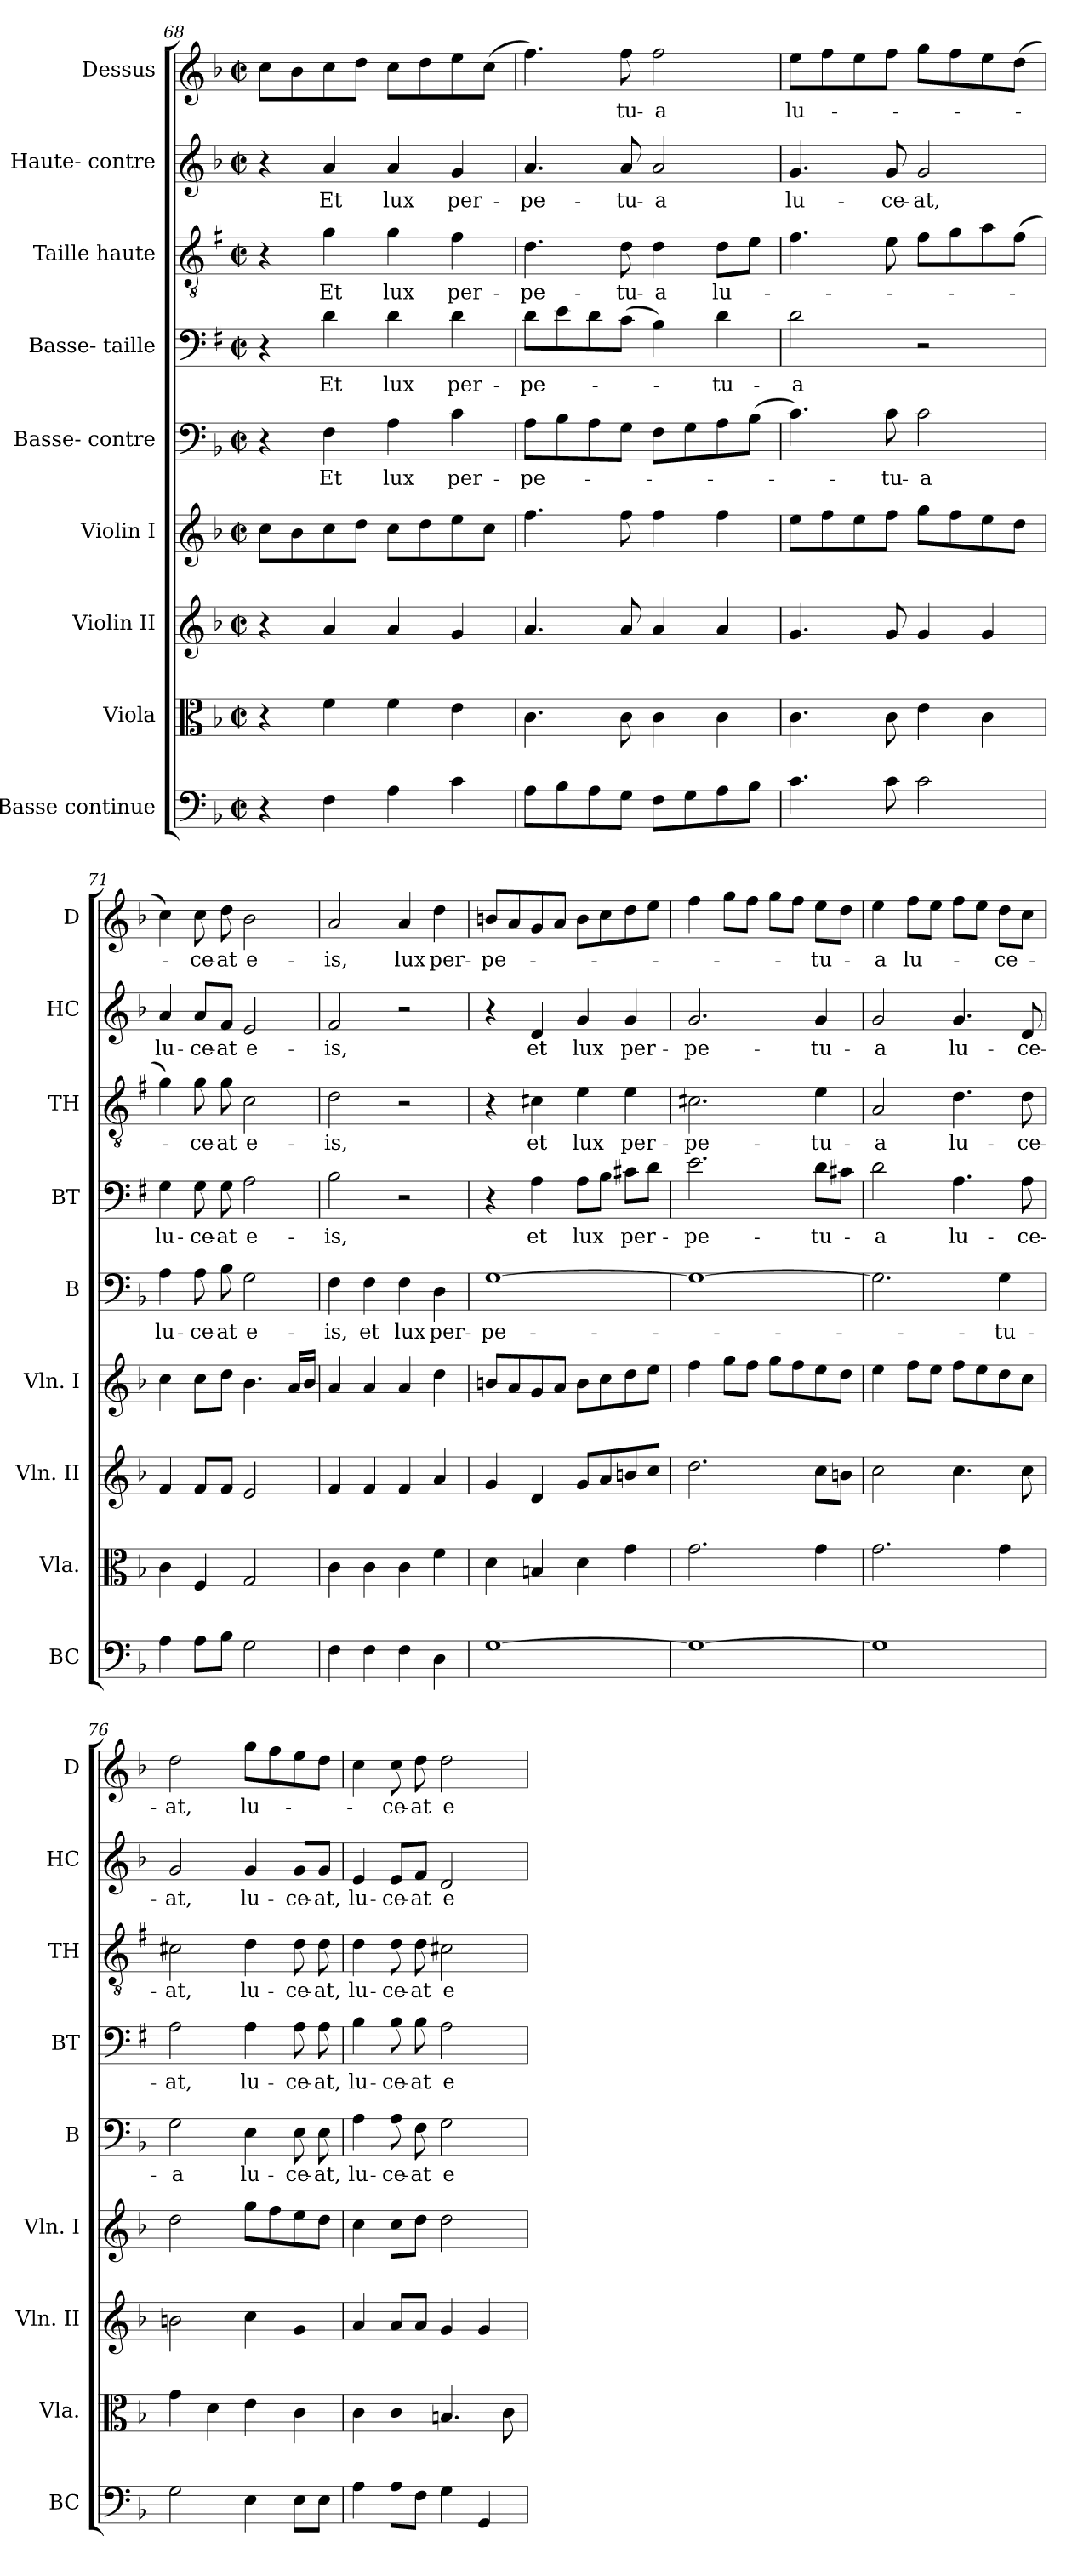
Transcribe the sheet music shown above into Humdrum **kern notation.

**kern	**kern	**kern	**kern	**kern	**text	**kern	**text	**kern	**text	**kern	**text	**kern	**text
*part9	*part8	*part7	*part6	*part5	*part5	*part4	*part4	*part3	*part3	*part2	*part2	*part1	*part1
*staff9	*staff8	*staff7	*staff6	*staff5	*staff5	*staff4	*staff4	*staff3	*staff3	*staff2	*staff2	*staff1	*staff1
*I"Basse  continue	*I"Viola	*I"Violin II	*I"Violin I	*I"Basse- contre	*	*I"Basse- taille	*	*I"Taille haute	*	*I"Haute- contre	*	*I"Dessus	*
*I'BC	*I'Vla.	*I'Vln. II	*I'Vln. I	*I'B	*	*I'BT	*	*I'TH	*	*I'HC	*	*I'D	*
*clefF4	*clefC3	*clefG2	*clefG2	*clefF4	*	*clefF4	*	*clefGv2	*	*clefG2	*	*clefG2	*
*	*	*	*	*	*	*ITrd1c2	*	*ITrd1c2	*	*	*	*	*
*k[b-]	*k[b-]	*k[b-]	*k[b-]	*k[b-]	*	*k[b-]	*	*k[b-]	*	*k[b-]	*	*k[b-]	*
*F:	*F:	*F:	*F:	*F:	*	*F:	*	*F:	*	*F:	*	*F:	*
*M2/2	*M2/2	*M2/2	*M2/2	*M2/2	*	*M2/2	*	*M2/2	*	*M2/2	*	*M2/2	*
*met(c|)	*met(c|)	*met(c|)	*met(c|)	*met(c|)	*	*met(c|)	*	*met(c|)	*	*met(c|)	*	*met(c|)	*
=68	=68	=68	=68	=68	=68	=68	=68	=68	=68	=68	=68	=68	=68
4r	4r	4r	8cc\L	4r	.	4r	.	4r	.	4r	.	8cc\L	.
.	.	.	8b-\	.	.	.	.	.	.	.	.	8b-\	.
!	!	!	!	!	!LO:LY:b	!	!LO:LY:b	!	!LO:LY:b	!	!LO:LY:b	!	!
4F\	4f\	4a/	8cc\	4F\	Et	4c\	Et	4f\	Et	4a/	Et	8cc\	.
.	.	.	8dd\J	.	.	.	.	.	.	.	.	8dd\J	.
!	!	!	!	!	!LO:LY:b	!	!LO:LY:b	!	!LO:LY:b	!	!LO:LY:b	!	!
4A\	4f\	4a/	8cc\L	4A\	lux	4c\	lux	4f\	lux	4a/	lux	8cc\L	.
.	.	.	8dd\	.	.	.	.	.	.	.	.	8dd\	.
!	!	!	!	!	!LO:LY:b	!	!LO:LY:b	!	!LO:LY:b	!	!LO:LY:b	!	!
4c\	4e\	4g/	8ee\	4c\	per-	4c\	per-	4e\	per-	4g/	per-	8ee\	.
.	.	.	8cc\J	.	.	.	.	.	.	.	.	(>8cc\J	.
=69	=69	=69	=69	=69	=69	=69	=69	=69	=69	=69	=69	=69	=69
!	!	!	!	!	!LO:LY:b	!	!LO:LY:b	!	!LO:LY:b	!	!LO:LY:b	!	!
8A\L	4.c\	4.a/	4.ff\	8A\L	-pe-	8c\L	-pe-	4.c\	-pe-	4.a/	-pe-	4.ff\)	.
8B-\	.	.	.	8B-\	.	8d\	.	.	.	.	.	.	.
8A\	.	.	.	8A\	.	8c\	.	.	.	.	.	.	.
!	!	!	!	!	!	!	!	!	!LO:LY:b	!	!LO:LY:b	!	!LO:LY:b
8G\J	8c\	8a/	8ff\	8G\J	.	(>8B-\J	.	8c\	-tu-	8a/	-tu-	8ff\	-tu-
!	!	!	!	!	!	!	!	!	!LO:LY:b	!	!LO:LY:b	!	!LO:LY:b
8F\L	4c\	4a/	4ff\	8F\L	.	4A\)	.	4c\	-a	2a/	-a	2ff\	-a
8G\	.	.	.	8G\	.	.	.	.	.	.	.	.	.
!	!	!	!	!	!	!	!LO:LY:b	!	!LO:LY:b	!	!	!	!
8A\	4c\	4a/	4ff\	8A\	.	4c\	-tu-	8c\L	lu-	.	.	.	.
8B-\J	.	.	.	(>8B-\J	.	.	.	8d\J	.	.	.	.	.
=70	=70	=70	=70	=70	=70	=70	=70	=70	=70	=70	=70	=70	=70
!	!	!	!	!	!	!	!LO:LY:b	!	!	!	!LO:LY:b	!	!LO:LY:b
4.c\	4.c\	4.g/	8ee\L	4.c\)	.	2c\	-a	4.e\	.	4.g/	lu-	8ee\L	lu-
.	.	.	8ff\	.	.	.	.	.	.	.	.	8ff\	.
.	.	.	8ee\	.	.	.	.	.	.	.	.	8ee\	.
!	!	!	!	!	!LO:LY:b	!	!	!	!	!	!LO:LY:b	!	!
8c\	8c\	8g/	8ff\J	8c\	-tu-	.	.	8d\	.	8g/	-ce-	8ff\J	.
!	!	!	!	!	!LO:LY:b	!	!	!	!	!	!LO:LY:b	!	!
2c\	4e\	4g/	8gg\L	2c\	-a	2r	.	8e\L	.	2g/	-at,	8gg\L	.
.	.	.	8ff\	.	.	.	.	8f\	.	.	.	8ff\	.
.	4c\	4g/	8ee\	.	.	.	.	8g\	.	.	.	8ee\	.
.	.	.	8dd\J	.	.	.	.	(>8e\J	.	.	.	(>8dd\J	.
!!LO:PB:g=z
=71	=71	=71	=71	=71	=71	=71	=71	=71	=71	=71	=71	=71	=71
!	!	!	!	!	!LO:LY:b	!	!LO:LY:b	!	!	!	!LO:LY:b	!	!
4A\	4c\	4f/	4cc\	4A\	lu-	4F\	lu-	4f\)	.	4a/	lu-	4cc\)	.
!	!	!	!	!	!LO:LY:b	!	!LO:LY:b	!	!LO:LY:b	!	!LO:LY:b	!	!LO:LY:b
8A\L	4F/	8f/L	8cc\L	8A\	-ce-	8F\	-ce-	8f\	-ce-	8a/L	-ce-	8cc\	-ce-
!	!	!	!	!	!LO:LY:b	!	!LO:LY:b	!	!LO:LY:b	!	!LO:LY:b	!	!LO:LY:b
8B-\J	.	8f/J	8dd\J	8B-\	-at	8F\	-at	8f\	-at	8f/J	-at	8dd\	-at
!	!	!	!	!	!LO:LY:b	!	!LO:LY:b	!	!LO:LY:b	!	!LO:LY:b	!	!LO:LY:b
2G>\	2G/	2e>/	4.b->\	2G\	e-	2G\	e-	2B-\	e-	2e/	e-	2b-\	e-
.	.	.	16a/LL	.	.	.	.	.	.	.	.	.	.
.	.	.	16b-/JJ	.	.	.	.	.	.	.	.	.	.
=72	=72	=72	=72	=72	=72	=72	=72	=72	=72	=72	=72	=72	=72
!	!	!	!	!	!LO:LY:b	!	!LO:LY:b	!	!LO:LY:b	!	!LO:LY:b	!	!LO:LY:b
4F\	4c\	4f/	4a/	4F\	-is,	2A\	-is,	2c\	-is,	2f/	-is,	2a/	-is,
!	!	!	!	!	!LO:LY:b	!	!	!	!	!	!	!	!
4F\	4c\	4f/	4a/	4F\	et	.	.	.	.	.	.	.	.
!	!	!	!	!	!LO:LY:b	!	!	!	!	!	!	!	!LO:LY:b
4F\	4c\	4f/	4a/	4F\	lux	2r	.	2r	.	2r	.	4a/	lux
!	!	!	!	!	!LO:LY:b	!	!	!	!	!	!	!	!LO:LY:b
4D\	4f\	4a/	4dd\	4D\	per-	.	.	.	.	.	.	4dd\	per-
=73	=73	=73	=73	=73	=73	=73	=73	=73	=73	=73	=73	=73	=73
!	!	!	!	!	!LO:LY:b	!	!	!	!	!	!	!	!LO:LY:b
[1G	4d\	4g/	8bn/L	[1G	-pe-	4r	.	4r	.	4r	.	8bn/L	-pe-
.	.	.	8a/	.	.	.	.	.	.	.	.	8a/	.
!	!	!	!	!	!	!	!LO:LY:b	!	!LO:LY:b	!	!LO:LY:b	!	!
.	4Bn/	4d/	8g/	.	.	4G\	et	4Bn\	et	4d/	et	8g/	.
.	.	.	8a/J	.	.	.	.	.	.	.	.	8a/J	.
!	!	!	!	!	!	!	!LO:LY:b	!	!LO:LY:b	!	!LO:LY:b	!	!
.	4d\	8g/L	8b\L	.	.	8G\L	lux	4d\	lux	4g/	lux	8b\L	.
.	.	8a/	8cc\	.	.	8A\J	.	.	.	.	.	8cc\	.
!	!	!	!	!	!	!	!LO:LY:b	!	!LO:LY:b	!	!LO:LY:b	!	!
.	4g\	8bn/	8dd\	.	.	8Bn\L	per-	4d\	per-	4g/	per-	8dd\	.
.	.	8cc/J	8ee\J	.	.	8c\J	.	.	.	.	.	8ee\J	.
=74	=74	=74	=74	=74	=74	=74	=74	=74	=74	=74	=74	=74	=74
!	!	!	!	!	!	!	!LO:LY:b	!	!LO:LY:b	!	!LO:LY:b	!	!
1G_	2.g\	2.dd\	4ff\	1G_	.	2.d\	-pe-	2.Bn\	-pe-	2.g/	-pe-	4ff\	.
.	.	.	8gg\L	.	.	.	.	.	.	.	.	8gg\L	.
.	.	.	8ff\J	.	.	.	.	.	.	.	.	8ff\J	.
.	.	.	8gg\L	.	.	.	.	.	.	.	.	8gg\L	.
.	.	.	8ff\	.	.	.	.	.	.	.	.	8ff\J	.
!	!	!	!	!	!	!	!LO:LY:b	!	!LO:LY:b	!	!LO:LY:b	!	!LO:LY:b
.	4g\	8cc\L	8ee\	.	.	8c\L	-tu-	4d\	-tu-	4g/	-tu-	8ee\L	-tu-
.	.	8bn\J	8dd\J	.	.	8Bn\J	.	.	.	.	.	8dd\J	.
=75	=75	=75	=75	=75	=75	=75	=75	=75	=75	=75	=75	=75	=75
!	!	!	!	!	!	!	!LO:LY:b	!	!LO:LY:b	!	!LO:LY:b	!	!LO:LY:b
1G]	2.g\	2cc\	4ee\	2.G\]	.	2c\	-a	2G/	-a	2g/	-a	4ee\	-a
!	!	!	!	!	!	!	!	!	!	!	!	!	!LO:LY:b
.	.	.	8ff\L	.	.	.	.	.	.	.	.	8ff\L	lu-
.	.	.	8ee\J	.	.	.	.	.	.	.	.	8ee\J	.
!	!	!	!	!	!	!	!LO:LY:b	!	!LO:LY:b	!	!LO:LY:b	!	!
.	.	4.cc\	8ff\L	.	.	4.G\	lu-	4.c\	lu-	4.g/	lu-	8ff\L	.
.	.	.	8ee\	.	.	.	.	.	.	.	.	8ee\J	.
!	!	!	!	!	!LO:LY:b	!	!	!	!	!	!	!	!LO:LY:b
.	4g\	.	8dd\	4G\	-tu-	.	.	.	.	.	.	8dd\L	-ce-
!	!	!	!	!	!	!	!LO:LY:b	!	!LO:LY:b	!	!LO:LY:b	!	!
.	.	8cc\	8cc\J	.	.	8G\	-ce-	8c\	-ce-	8d/	-ce-	8cc\J	.
=76	=76	=76	=76	=76	=76	=76	=76	=76	=76	=76	=76	=76	=76
!	!	!	!	!	!LO:LY:b	!	!LO:LY:b	!	!LO:LY:b	!	!LO:LY:b	!	!LO:LY:b
2G\	4g\	2bn>\	2dd>\	2G\	-a	2G\	-at,	2Bn\	-at,	2g/	-at,	2dd>\	-at,
.	4d\	.	.	.	.	.	.	.	.	.	.	.	.
!	!	!	!	!	!LO:LY:b	!	!LO:LY:b	!	!LO:LY:b	!	!LO:LY:b	!	!LO:LY:b
4E\	4e\	4cc\	8gg\L	4E\	lu-	4G\	lu-	4c\	lu-	4g/	lu-	8gg\L	lu-
.	.	.	8ff\	.	.	.	.	.	.	.	.	8ff\	.
!	!	!	!	!	!LO:LY:b	!	!LO:LY:b	!	!LO:LY:b	!	!LO:LY:b	!	!
8E\L	4c\	4g/	8ee\	8E\	-ce-	8G\	-ce-	8c\	-ce-	8g/L	-ce-	8ee\	.
!	!	!	!	!	!LO:LY:b	!	!LO:LY:b	!	!LO:LY:b	!	!LO:LY:b	!	!
8E\J	.	.	8dd\J	8E\	-at,	8G\	-at,	8c\	-at,	8g/J	-at,	8dd\J	.
!!LO:LB:g=z
=77	=77	=77	=77	=77	=77	=77	=77	=77	=77	=77	=77	=77	=77
!	!	!	!	!	!LO:LY:b	!	!LO:LY:b	!	!LO:LY:b	!	!LO:LY:b	!	!
4A\	4c\	4a/	4cc\	4A\	lu-	4A\	lu-	4c\	lu-	4e/	lu-	4cc\	.
!	!	!	!	!	!LO:LY:b	!	!LO:LY:b	!	!LO:LY:b	!	!LO:LY:b	!	!LO:LY:b
8A\L	4c\	8a/L	8cc\L	8A\	-ce-	8A\	-ce-	8c\	-ce-	8e/L	-ce-	8cc\	-ce-
!	!	!	!	!	!LO:LY:b	!	!LO:LY:b	!	!LO:LY:b	!	!LO:LY:b	!	!LO:LY:b
8F\J	.	8a/J	8dd\J	8F\	-at	8A\	-at	8c\	-at	8f/J	-at	8dd\	-at
!	!	!	!	!	!LO:LY:b	!	!LO:LY:b	!	!LO:LY:b	!	!LO:LY:b	!	!LO:LY:b
4G\	4.Bn/	4g/	2dd>\	2G\	e-	2G\	e-	2Bn>\	e-	2d>/	e-	2dd>\	e-
4GG/	.	4g/	.	.	.	.	.	.	.	.	.	.	.
.	8c\	.	.	.	.	.	.	.	.	.	.	.	.
=	=	=	=	=	=	=	=	=	=	=	=	=	=
*-	*-	*-	*-	*-	*-	*-	*-	*-	*-	*-	*-	*-	*-
